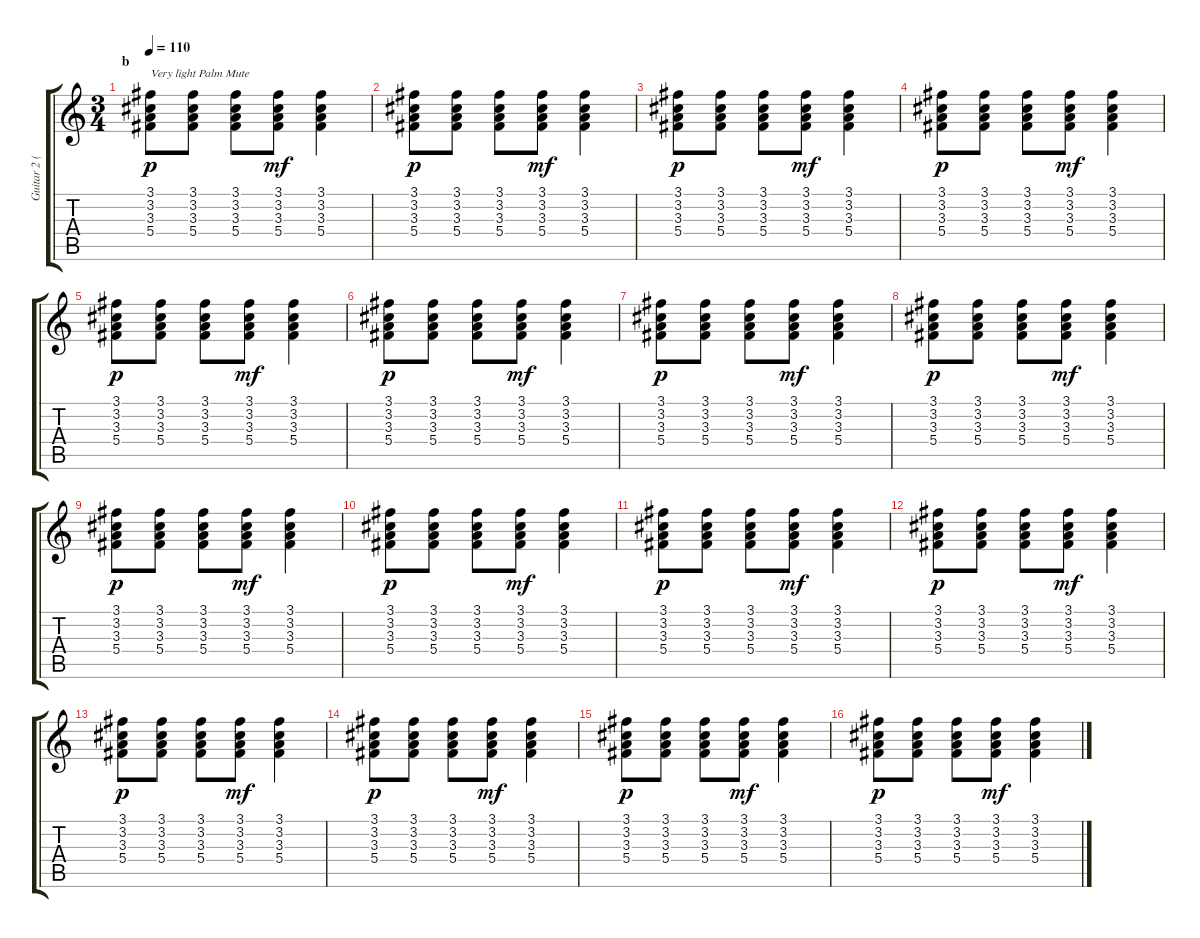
\track ("Guitar 2 (Eb)" "Guitar 2 (") {instrument distortionguitar}
\staff {score tabs}
\tuning (Eb4 Bb3 Gb3 Db3 Ab2 Eb2) {hide}
\ts (3 4)
\section ("" "b")
\tempo 110
\clef g2
\ks c
(3.1 3.2 3.3 5.4).8{txt "Very light Palm Mute" dy p instrument electricguitarmuted} (3.1 3.2 3.3 5.4).8 (3.1 3.2 3.3 5.4).8 (3.1 3.2 3.3 5.4).8{dy mf} (3.1 3.2 3.3 5.4).4{instrument electricguitarclean} |
(3.1 3.2 3.3 5.4).8{dy p instrument electricguitarmuted} (3.1 3.2 3.3 5.4).8 (3.1 3.2 3.3 5.4).8 (3.1 3.2 3.3 5.4).8{dy mf} (3.1 3.2 3.3 5.4).4{instrument electricguitarclean} |
(3.1 3.2 3.3 5.4).8{dy p instrument electricguitarmuted} (3.1 3.2 3.3 5.4).8 (3.1 3.2 3.3 5.4).8 (3.1 3.2 3.3 5.4).8{dy mf} (3.1 3.2 3.3 5.4).4{instrument electricguitarclean} |
(3.1 3.2 3.3 5.4).8{dy p instrument electricguitarmuted} (3.1 3.2 3.3 5.4).8 (3.1 3.2 3.3 5.4).8 (3.1 3.2 3.3 5.4).8{dy mf} (3.1 3.2 3.3 5.4).4{instrument electricguitarclean} |
(3.1 3.2 3.3 5.4).8{dy p instrument electricguitarmuted} (3.1 3.2 3.3 5.4).8 (3.1 3.2 3.3 5.4).8 (3.1 3.2 3.3 5.4).8{dy mf} (3.1 3.2 3.3 5.4).4{instrument electricguitarclean} |
(3.1 3.2 3.3 5.4).8{dy p instrument electricguitarmuted} (3.1 3.2 3.3 5.4).8 (3.1 3.2 3.3 5.4).8 (3.1 3.2 3.3 5.4).8{dy mf} (3.1 3.2 3.3 5.4).4{instrument electricguitarclean} |
(3.1 3.2 3.3 5.4).8{dy p instrument electricguitarmuted} (3.1 3.2 3.3 5.4).8 (3.1 3.2 3.3 5.4).8 (3.1 3.2 3.3 5.4).8{dy mf} (3.1 3.2 3.3 5.4).4{instrument electricguitarclean} |
(3.1 3.2 3.3 5.4).8{dy p instrument electricguitarmuted} (3.1 3.2 3.3 5.4).8 (3.1 3.2 3.3 5.4).8 (3.1 3.2 3.3 5.4).8{dy mf} (3.1 3.2 3.3 5.4).4{instrument electricguitarclean} |
(3.1 3.2 3.3 5.4).8{dy p instrument electricguitarmuted} (3.1 3.2 3.3 5.4).8 (3.1 3.2 3.3 5.4).8 (3.1 3.2 3.3 5.4).8{dy mf} (3.1 3.2 3.3 5.4).4{instrument electricguitarclean} |
(3.1 3.2 3.3 5.4).8{dy p instrument electricguitarmuted} (3.1 3.2 3.3 5.4).8 (3.1 3.2 3.3 5.4).8 (3.1 3.2 3.3 5.4).8{dy mf} (3.1 3.2 3.3 5.4).4{instrument electricguitarclean} |
(3.1 3.2 3.3 5.4).8{dy p instrument electricguitarmuted} (3.1 3.2 3.3 5.4).8 (3.1 3.2 3.3 5.4).8 (3.1 3.2 3.3 5.4).8{dy mf} (3.1 3.2 3.3 5.4).4{instrument electricguitarclean} |
(3.1 3.2 3.3 5.4).8{dy p instrument electricguitarmuted} (3.1 3.2 3.3 5.4).8 (3.1 3.2 3.3 5.4).8 (3.1 3.2 3.3 5.4).8{dy mf} (3.1 3.2 3.3 5.4).4{instrument electricguitarclean} |
(3.1 3.2 3.3 5.4).8{dy p instrument electricguitarmuted} (3.1 3.2 3.3 5.4).8 (3.1 3.2 3.3 5.4).8 (3.1 3.2 3.3 5.4).8{dy mf} (3.1 3.2 3.3 5.4).4{instrument electricguitarclean} |
(3.1 3.2 3.3 5.4).8{dy p instrument electricguitarmuted} (3.1 3.2 3.3 5.4).8 (3.1 3.2 3.3 5.4).8 (3.1 3.2 3.3 5.4).8{dy mf} (3.1 3.2 3.3 5.4).4{instrument electricguitarclean} |
(3.1 3.2 3.3 5.4).8{dy p instrument electricguitarmuted} (3.1 3.2 3.3 5.4).8 (3.1 3.2 3.3 5.4).8 (3.1 3.2 3.3 5.4).8{dy mf} (3.1 3.2 3.3 5.4).4{instrument electricguitarclean} |
(3.1 3.2 3.3 5.4).8{dy p instrument electricguitarmuted} (3.1 3.2 3.3 5.4).8 (3.1 3.2 3.3 5.4).8 (3.1 3.2 3.3 5.4).8{dy mf} (3.1 3.2 3.3 5.4).4{instrument electricguitarclean}
